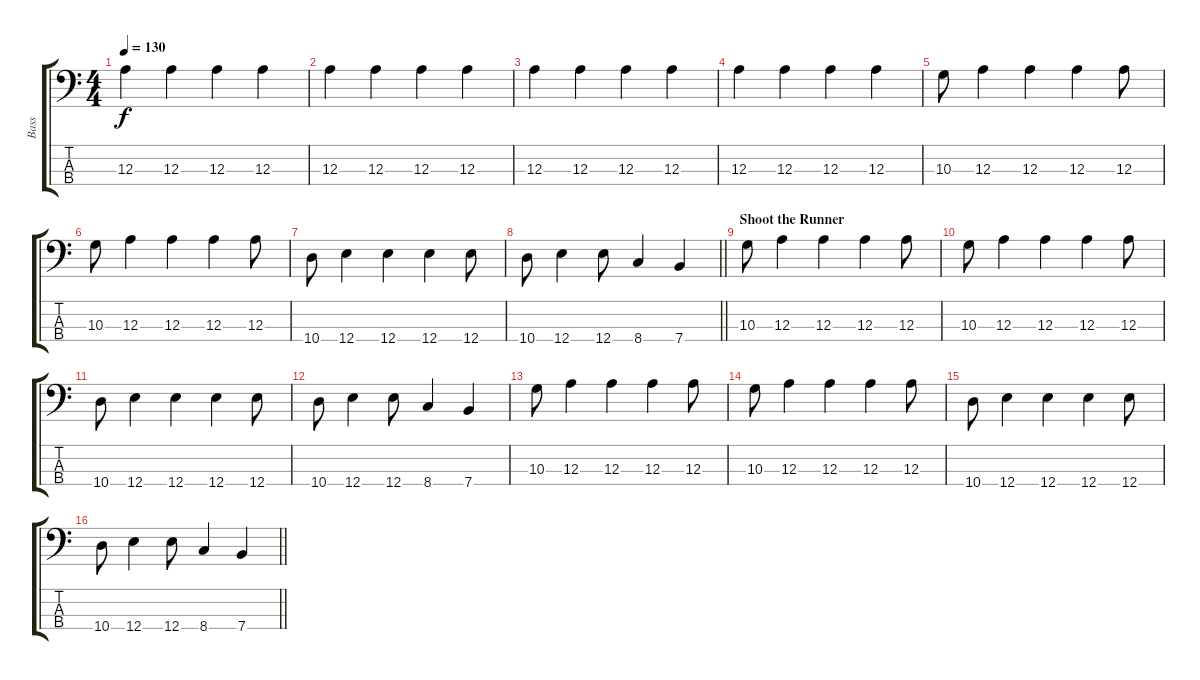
\track ("Bass" "Bass") {instrument electricbassfinger}
\staff {score tabs}
\tuning (G2 D2 A1 E1) {hide}
\ts (4 4)
\tempo 130
\clef f4
\ks c
12.3.4{dy f instrument electricbassfinger} 12.3.4 12.3.4 12.3.4 |
12.3.4 12.3.4 12.3.4 12.3.4 |
12.3.4 12.3.4 12.3.4 12.3.4 |
12.3.4 12.3.4 12.3.4 12.3.4 |
10.3.8 12.3.4 12.3.4 12.3.4 12.3.8 |
10.3.8 12.3.4 12.3.4 12.3.4 12.3.8 |
10.4.8 12.4.4 12.4.4 12.4.4 12.4.8 |
\barLineRight lightlight
10.4.8 12.4.4 12.4.8 8.4.4 7.4.4 |
\section ("" "Shoot the Runner")
10.3.8 12.3.4 12.3.4 12.3.4 12.3.8 |
10.3.8 12.3.4 12.3.4 12.3.4 12.3.8 |
10.4.8 12.4.4 12.4.4 12.4.4 12.4.8 |
10.4.8 12.4.4 12.4.8 8.4.4 7.4.4 |
10.3.8 12.3.4 12.3.4 12.3.4 12.3.8 |
10.3.8 12.3.4 12.3.4 12.3.4 12.3.8 |
10.4.8 12.4.4 12.4.4 12.4.4 12.4.8 |
\barLineRight lightlight
10.4.8 12.4.4 12.4.8 8.4.4 7.4.4
